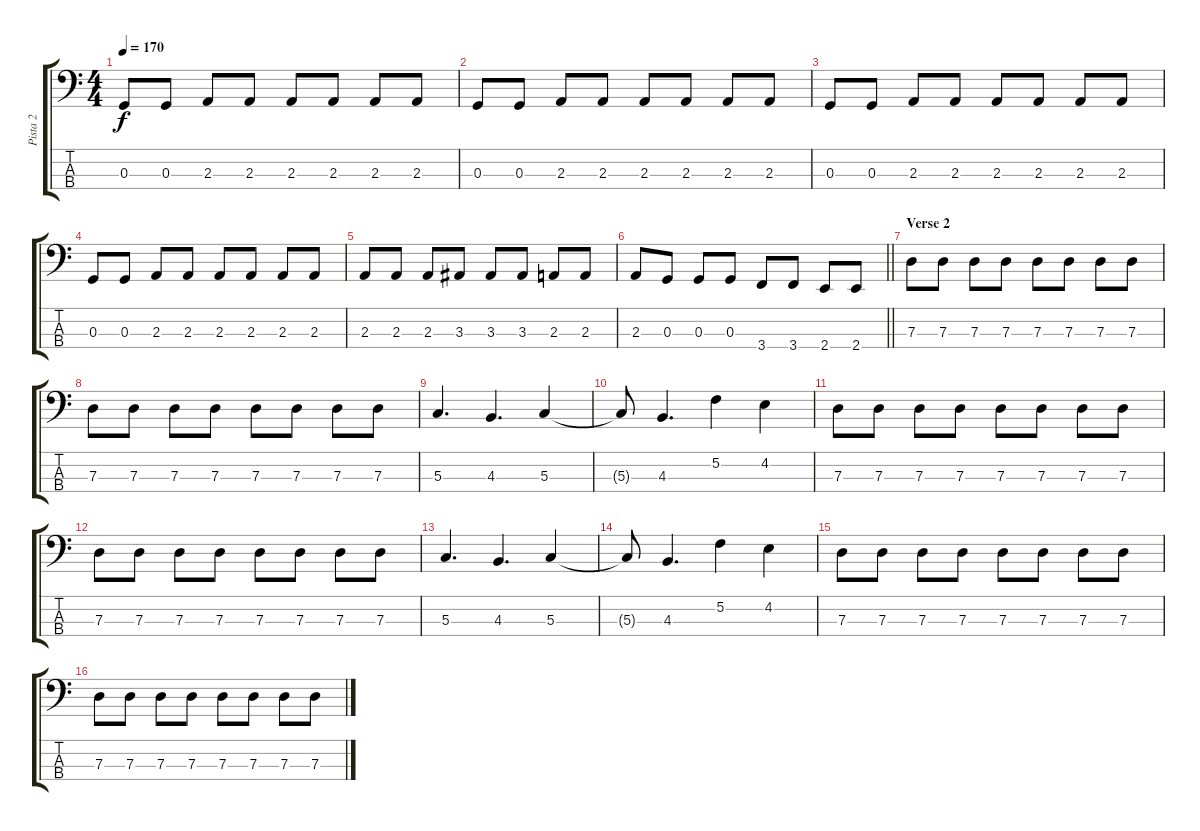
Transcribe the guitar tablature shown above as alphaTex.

\track ("Pista 2" "Pista 2") {instrument electricbassfinger}
\staff {score tabs}
\tuning (F2 C2 G1 D1) {hide}
\ts (4 4)
\tempo 170
\clef f4
\ks c
0.3.8{dy f} 0.3.8 2.3.8 2.3.8 2.3.8 2.3.8 2.3.8 2.3.8 |
0.3.8 0.3.8 2.3.8 2.3.8 2.3.8 2.3.8 2.3.8 2.3.8 |
0.3.8 0.3.8 2.3.8 2.3.8 2.3.8 2.3.8 2.3.8 2.3.8 |
0.3.8 0.3.8 2.3.8 2.3.8 2.3.8 2.3.8 2.3.8 2.3.8 |
2.3.8 2.3.8 2.3.8 3.3.8 3.3.8 3.3.8 2.3.8 2.3.8 |
\barLineRight lightlight
2.3.8 0.3.8 0.3.8 0.3.8 3.4.8 3.4.8 2.4.8 2.4.8 |
\section ("" "Verse 2")
7.3.8 7.3.8 7.3.8 7.3.8 7.3.8 7.3.8 7.3.8 7.3.8 |
7.3.8 7.3.8 7.3.8 7.3.8 7.3.8 7.3.8 7.3.8 7.3.8 |
5.3.4{d} 4.3.4{d} 5.3.4 |
5.3{t}.8 4.3.4{d} 5.2.4 4.2.4 |
7.3.8 7.3.8 7.3.8 7.3.8 7.3.8 7.3.8 7.3.8 7.3.8 |
7.3.8 7.3.8 7.3.8 7.3.8 7.3.8 7.3.8 7.3.8 7.3.8 |
5.3.4{d} 4.3.4{d} 5.3.4 |
5.3{t}.8 4.3.4{d} 5.2.4 4.2.4 |
7.3.8 7.3.8 7.3.8 7.3.8 7.3.8 7.3.8 7.3.8 7.3.8 |
7.3.8 7.3.8 7.3.8 7.3.8 7.3.8 7.3.8 7.3.8 7.3.8
